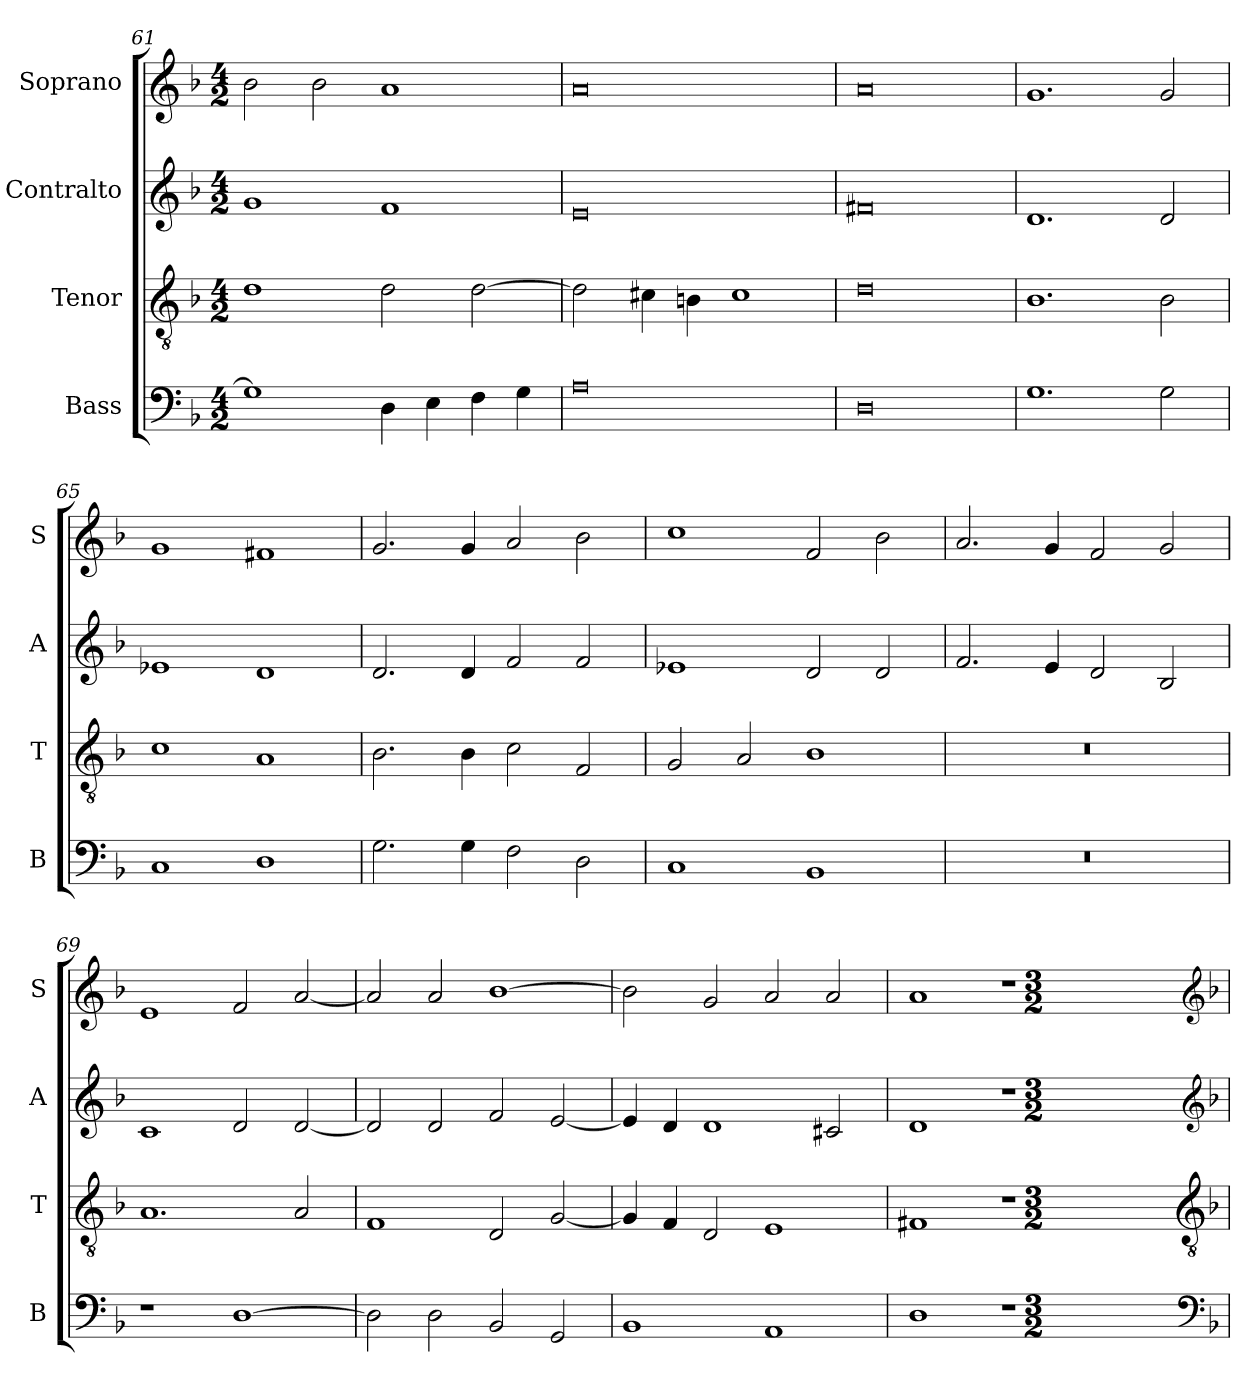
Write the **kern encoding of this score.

**kern	**kern	**kern	**kern
*part4	*part3	*part2	*part1
*staff4	*staff3	*staff2	*staff1
*I"Bass	*I"Tenor	*I"Contralto	*I"Soprano
*I'B	*I'T	*I'A	*I'S
*clefF4	*clefGv2	*clefG2	*clefG2
*k[b-]	*k[b-]	*k[b-]	*k[b-]
*G:dor	*G:dor	*G:dor	*G:dor
*M4/2	*M4/2	*M4/2	*M4/2
=61	=61	=61	=61
1G]	1d	1g	2b-
.	.	.	2b-
4D	2d	1f	1a
4E	.	.	.
4F	[2d	.	.
4G	.	.	.
=62	=62	=62	=62
0A	2d]	0e	0a
.	4c#X	.	.
.	4Bn	.	.
.	1c#	.	.
=63	=63	=63	=63
0D	0d	0f#X	0a
=64	=64	=64	=64
1.G	1.B-	1.d	1.g
2G	2B-	2d	2g
=65	=65	=65	=65
1C	1c	1e-X	1g
1D	1A	1d	1f#X
=66	=66	=66	=66
2.G	2.B-	2.d	2.g
4G	4B-	4d	4g
2F	2c	2f	2a
2D	2F	2f	2b-
=67	=67	=67	=67
1C	2G	1e-X	1cc
.	2A	.	.
1BB-	1B-	2d	2f
.	.	2d	2b-
=68	=68	=68	=68
0r	0r	2.f	2.a
.	.	4e	4g
.	.	2d	2f
.	.	2B-	2g
=69	=69	=69	=69
1r	1.A	1c	1e
[1D	.	2d	2f
.	2A	[2d	[2a
=70	=70	=70	=70
2D]	1F	2d]	2a]
2D	.	2d	2a
2BB-	2D	2f	[1b-
2GG	[2G	[2e	.
=71	=71	=71	=71
1BB-	4G]	4e]	2b-]
.	4F	4d	.
.	2D	1d	2g
1AA	1E	.	2a
.	.	2c#X	2a
=72	=72	=72	=72
1D	1F#X	1d	1a
1r	1r	1r	1r
*clefF4	*clefGv2	*clefG2	*clefG2
*k[b-]	*k[b-]	*k[b-]	*k[b-]
*G:dor	*G:dor	*G:dor	*G:dor
*M3/2	*M3/2	*M3/2	*M3/2
=	=	=	=
*-	*-	*-	*-
